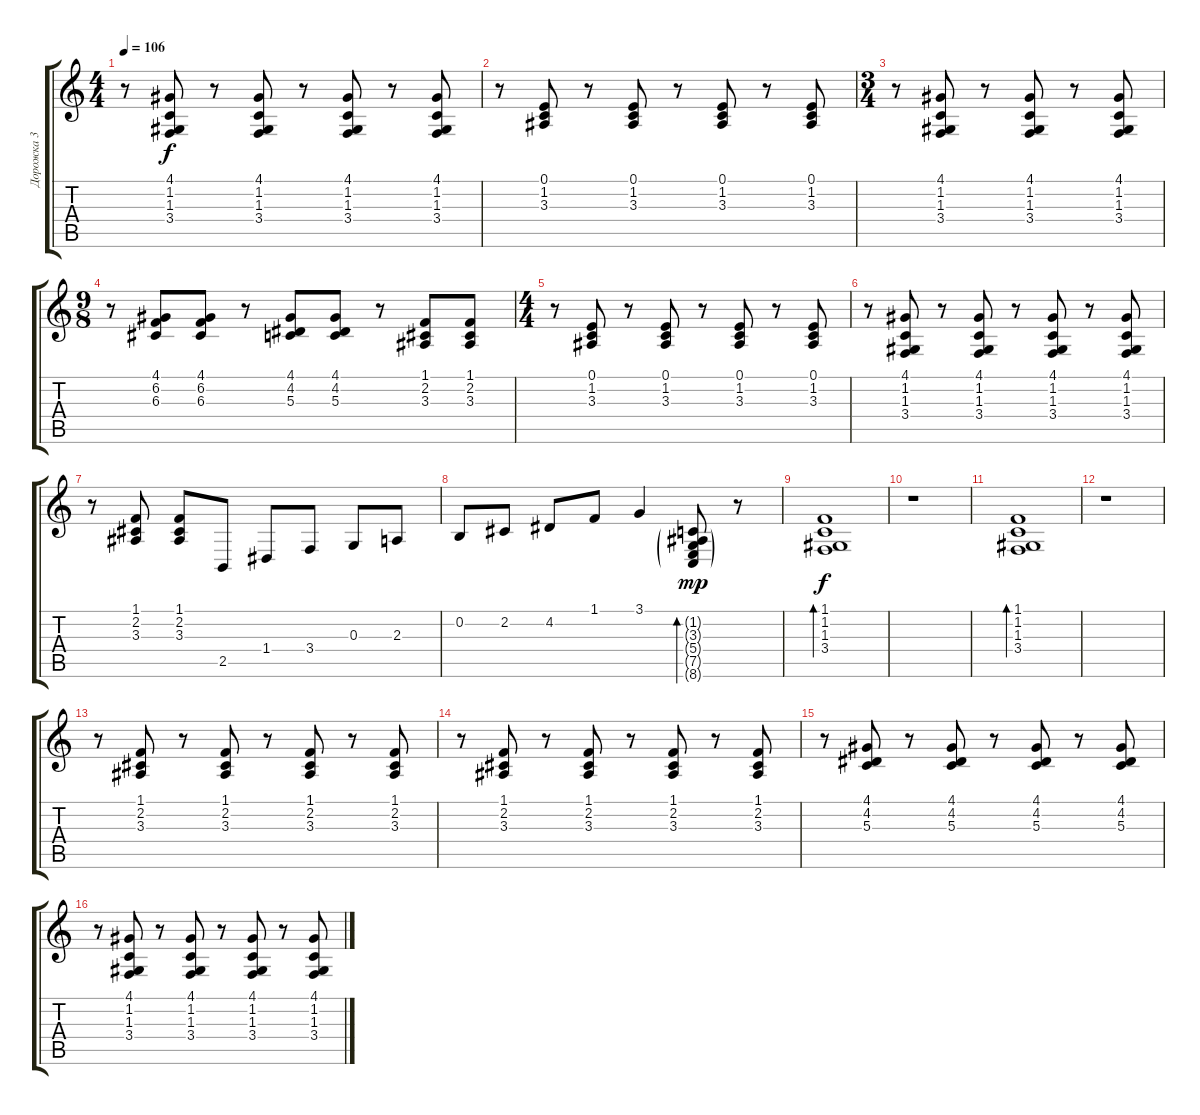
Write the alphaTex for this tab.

\track ("Дорожка 3" "Дорожка 3") {instrument clavinet}
\staff {score tabs}
\tuning (E4 B3 G3 D3 A2 E2) {hide}
\ts (4 4)
\tempo 106
\clef g2
\ks c
r.8{dy f} (4.1 1.2 1.3 3.4).8 r.8 (4.1 1.2 1.3 3.4).8 r.8 (4.1 1.2 1.3 3.4).8 r.8 (4.1 1.2 1.3 3.4).8 |
r.8 (0.1 1.2 3.3).8 r.8 (0.1 1.2 3.3).8 r.8 (0.1 1.2 3.3).8 r.8 (0.1 1.2 3.3).8 |
\ts (3 4)
r.8 (4.1 1.2 1.3 3.4).8 r.8 (4.1 1.2 1.3 3.4).8 r.8 (4.1 1.2 1.3 3.4).8 |
\ts (9 8)
r.8 (4.1 6.2 6.3).8 (4.1 6.2 6.3).8 r.8 (4.1 4.2 5.3).8 (4.1 4.2 5.3).8 r.8 (1.1 2.2 3.3).8 (1.1 2.2 3.3).8 |
\ts (4 4)
r.8 (0.1 1.2 3.3).8 r.8 (0.1 1.2 3.3).8 r.8 (0.1 1.2 3.3).8 r.8 (0.1 1.2 3.3).8 |
r.8 (4.1 1.2 1.3 3.4).8 r.8 (4.1 1.2 1.3 3.4).8 r.8 (4.1 1.2 1.3 3.4).8 r.8 (4.1 1.2 1.3 3.4).8 |
r.8 (1.1 2.2 3.3).8 (1.1 2.2 3.3).8 2.5.8 1.4.8 3.4.8 0.3.8 2.3.8 |
0.2.8 2.2.8 4.2.8 1.1.8 3.1.4 (1.2{g} 3.3{g} 5.4{g} 7.5{g} 8.6{g}).8{bd 30 dy mp volume 2} r.8 |
(1.1 1.2 1.3 3.4).1{bd 30 dy f volume 7} |
r.1 |
(1.1 1.2 1.3 3.4).1{bd 30 volume 7} |
r.1 |
r.8 (1.1 2.2 3.3).8 r.8 (1.1 2.2 3.3).8 r.8 (1.1 2.2 3.3).8 r.8 (1.1 2.2 3.3).8 |
r.8 (1.1 2.2 3.3).8 r.8 (1.1 2.2 3.3).8 r.8 (1.1 2.2 3.3).8 r.8 (1.1 2.2 3.3).8 |
r.8 (4.1 4.2 5.3).8 r.8 (4.1 4.2 5.3).8 r.8 (4.1 4.2 5.3).8 r.8 (4.1 4.2 5.3).8 |
r.8 (4.1 1.2 1.3 3.4).8 r.8 (4.1 1.2 1.3 3.4).8 r.8 (4.1 1.2 1.3 3.4).8 r.8 (4.1 1.2 1.3 3.4).8
